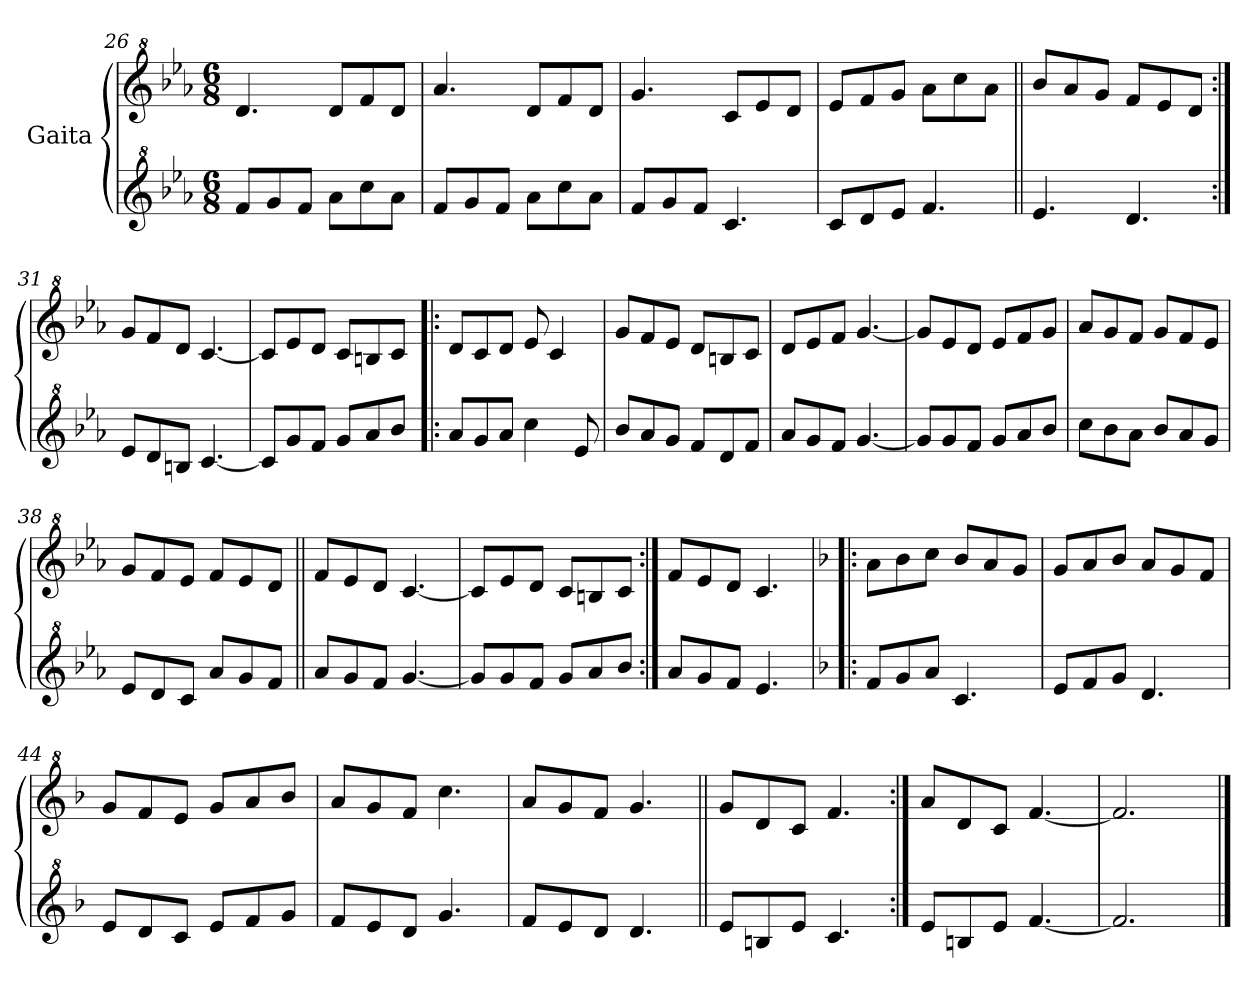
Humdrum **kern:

**kern	**kern
*part2	*part1
*staff2	*staff1
*I"Gaita	*I"Gaita
*clefG^2	*clefG^2
*k[b-e-a-]	*k[b-e-a-]
*M6/8	*M6/8
=26	=26
8ff/L	4.dd/
8gg/	.
8ff/J	.
8aa-\L	8dd/L
8ccc\	8ff/
8aa-\J	8dd/J
=27	=27
8ff/L	4.aa-/
8gg/	.
8ff/J	.
8aa-\L	8dd/L
8ccc\	8ff/
8aa-\J	8dd/J
=28	=28
8ff/L	4.gg/
8gg/	.
8ff/J	.
4.cc/	8cc/L
.	8ee-/
.	8dd/J
=29	=29
8cc/L	8ee-/L
8dd/	8ff/
8ee-/J	8gg/J
4.ff/	8aa-\L
.	8ccc\
.	8aa-\J
!!LO:LB:g=z
=30||	=30||
4.ee-/	8bb-/L
.	8aa-/
.	8gg/J
4.dd/	8ff/L
.	8ee-/
.	8dd/J
=31:|!	=31:|!
8ee-/L	8gg/L
8dd/	8ff/
8bn/J	8dd/J
[4.cc/	[4.cc/
=32	=32
8cc/L]	8cc/L]
8gg/	8ee-/
8ff/J	8dd/J
8gg/L	8cc/L
8aa-/	8bn/
8bb-/J	8cc/J
=33!|:	=33!|:
8aa-/L	8dd/L
8gg/	8cc/
8aa-/J	8dd/J
4ccc\	8ee-/
.	4cc/
8ee-/	.
=34	=34
8bb-/L	8gg/L
8aa-/	8ff/
8gg/J	8ee-/J
8ff/L	8dd/L
8dd/	8bn/
8ff/J	8cc/J
=35	=35
8aa-/L	8dd/L
8gg/	8ee-/
8ff/J	8ff/J
[4.gg/	[4.gg/
!!LO:PB:g=z
=36	=36
8gg/L]	8gg/L]
8gg/	8ee-/
8ff/J	8dd/J
8gg/L	8ee-/L
8aa-/	8ff/
8bb-/J	8gg/J
=37	=37
8ccc\L	8aa-/L
8bb-\	8gg/
8aa-\J	8ff/J
8bb-/L	8gg/L
8aa-/	8ff/
8gg/J	8ee-/J
=38	=38
8ee-/L	8gg/L
8dd/	8ff/
8cc/J	8ee-/J
8aa-/L	8ff/L
8gg/	8ee-/
8ff/J	8dd/J
=39||	=39||
8aa-/L	8ff/L
8gg/	8ee-/
8ff/J	8dd/J
[4.gg/	[4.cc/
=40	=40
8gg/L]	8cc/L]
8gg/	8ee-/
8ff/J	8dd/J
8gg/L	8cc/L
8aa-/	8bn/
8bb-/J	8cc/J
=41:|!	=41:|!
8aa-/L	8ff/L
8gg/	8ee-/
8ff/J	8dd/J
4.ee-/	4.cc/
=42!|:	=42!|:
*k[b-]	*k[b-]
8ff/L	8aa\L
8gg/	8bb-\
8aa/J	8ccc\J
4.cc/	8bb-/L
.	8aa/
.	8gg/J
!!LO:LB:g=z
=43	=43
8ee/L	8gg/L
8ff/	8aa/
8gg/J	8bb-/J
4.dd/	8aa/L
.	8gg/
.	8ff/J
=44	=44
8ee/L	8gg/L
8dd/	8ff/
8cc/J	8ee/J
8ee/L	8gg/L
8ff/	8aa/
8gg/J	8bb-/J
=45	=45
8ff/L	8aa/L
8ee/	8gg/
8dd/J	8ff/J
4.gg/	4.ccc\
=46	=46
8ff/L	8aa/L
8ee/	8gg/
8dd/J	8ff/J
4.dd/	4.gg/
=47||	=47||
8ee/L	8gg/L
8bn/	8dd/
8ee/J	8cc/J
4.cc/	4.ff/
=48:|!	=48:|!
8ee/L	8aa/L
8bn/	8dd/
8ee/J	8cc/J
[4.ff/	[4.ff/
=49	=49
2.ff/]	2.ff/]
==	==
*-	*-
